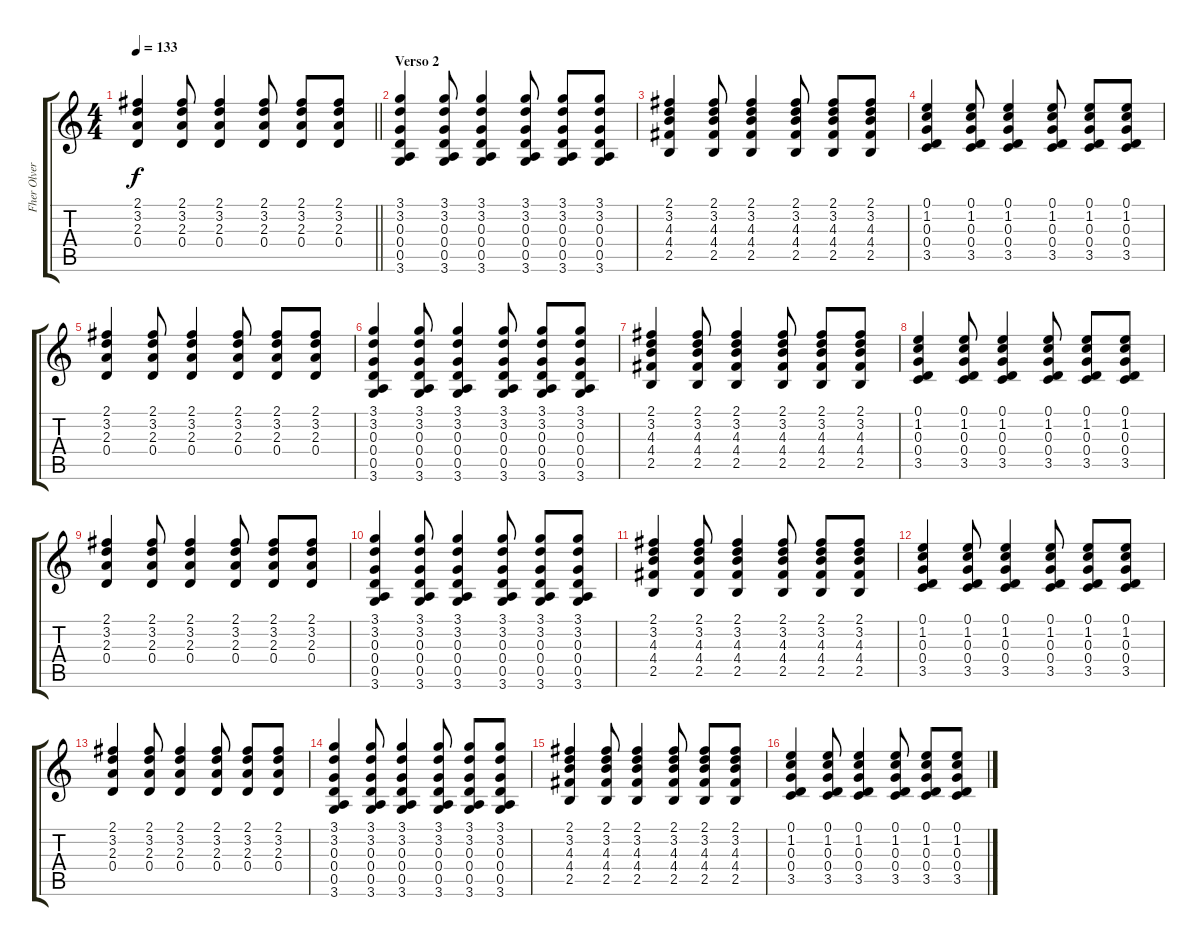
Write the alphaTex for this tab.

\track ("Fher Olvera" "Fher Olver") {instrument acousticguitarnylon}
\staff {score tabs}
\tuning (E4 B3 G3 D3 A2 E2) {hide}
\ts (4 4)
\tempo 133
\clef g2
\barLineRight lightlight
\ks c
(2.1 3.2 2.3 0.4).4{dy f} (2.1 3.2 2.3 0.4).8 (2.1 3.2 2.3 0.4).4 (2.1 3.2 2.3 0.4).8 (2.1 3.2 2.3 0.4).8 (2.1 3.2 2.3 0.4).8 |
\section ("" "Verso 2")
(3.1 3.2 0.3 0.4 0.5 3.6).4 (3.1 3.2 0.3 0.4 0.5 3.6).8 (3.1 3.2 0.3 0.4 0.5 3.6).4 (3.1 3.2 0.3 0.4 0.5 3.6).8 (3.1 3.2 0.3 0.4 0.5 3.6).8 (3.1 3.2 0.3 0.4 0.5 3.6).8 |
(2.1 3.2 4.3 4.4 2.5).4 (2.1 3.2 4.3 4.4 2.5).8 (2.1 3.2 4.3 4.4 2.5).4 (2.1 3.2 4.3 4.4 2.5).8 (2.1 3.2 4.3 4.4 2.5).8 (2.1 3.2 4.3 4.4 2.5).8 |
(0.1 1.2 0.3 0.4 3.5).4 (0.1 1.2 0.3 0.4 3.5).8 (0.1 1.2 0.3 0.4 3.5).4 (0.1 1.2 0.3 0.4 3.5).8 (0.1 1.2 0.3 0.4 3.5).8 (0.1 1.2 0.3 0.4 3.5).8 |
(2.1 3.2 2.3 0.4).4 (2.1 3.2 2.3 0.4).8 (2.1 3.2 2.3 0.4).4 (2.1 3.2 2.3 0.4).8 (2.1 3.2 2.3 0.4).8 (2.1 3.2 2.3 0.4).8 |
(3.1 3.2 0.3 0.4 0.5 3.6).4 (3.1 3.2 0.3 0.4 0.5 3.6).8 (3.1 3.2 0.3 0.4 0.5 3.6).4 (3.1 3.2 0.3 0.4 0.5 3.6).8 (3.1 3.2 0.3 0.4 0.5 3.6).8 (3.1 3.2 0.3 0.4 0.5 3.6).8 |
(2.1 3.2 4.3 4.4 2.5).4 (2.1 3.2 4.3 4.4 2.5).8 (2.1 3.2 4.3 4.4 2.5).4 (2.1 3.2 4.3 4.4 2.5).8 (2.1 3.2 4.3 4.4 2.5).8 (2.1 3.2 4.3 4.4 2.5).8 |
(0.1 1.2 0.3 0.4 3.5).4 (0.1 1.2 0.3 0.4 3.5).8 (0.1 1.2 0.3 0.4 3.5).4 (0.1 1.2 0.3 0.4 3.5).8 (0.1 1.2 0.3 0.4 3.5).8 (0.1 1.2 0.3 0.4 3.5).8 |
(2.1 3.2 2.3 0.4).4 (2.1 3.2 2.3 0.4).8 (2.1 3.2 2.3 0.4).4 (2.1 3.2 2.3 0.4).8 (2.1 3.2 2.3 0.4).8 (2.1 3.2 2.3 0.4).8 |
(3.1 3.2 0.3 0.4 0.5 3.6).4 (3.1 3.2 0.3 0.4 0.5 3.6).8 (3.1 3.2 0.3 0.4 0.5 3.6).4 (3.1 3.2 0.3 0.4 0.5 3.6).8 (3.1 3.2 0.3 0.4 0.5 3.6).8 (3.1 3.2 0.3 0.4 0.5 3.6).8 |
(2.1 3.2 4.3 4.4 2.5).4 (2.1 3.2 4.3 4.4 2.5).8 (2.1 3.2 4.3 4.4 2.5).4 (2.1 3.2 4.3 4.4 2.5).8 (2.1 3.2 4.3 4.4 2.5).8 (2.1 3.2 4.3 4.4 2.5).8 |
(0.1 1.2 0.3 0.4 3.5).4 (0.1 1.2 0.3 0.4 3.5).8 (0.1 1.2 0.3 0.4 3.5).4 (0.1 1.2 0.3 0.4 3.5).8 (0.1 1.2 0.3 0.4 3.5).8 (0.1 1.2 0.3 0.4 3.5).8 |
(2.1 3.2 2.3 0.4).4 (2.1 3.2 2.3 0.4).8 (2.1 3.2 2.3 0.4).4 (2.1 3.2 2.3 0.4).8 (2.1 3.2 2.3 0.4).8 (2.1 3.2 2.3 0.4).8 |
(3.1 3.2 0.3 0.4 0.5 3.6).4 (3.1 3.2 0.3 0.4 0.5 3.6).8 (3.1 3.2 0.3 0.4 0.5 3.6).4 (3.1 3.2 0.3 0.4 0.5 3.6).8 (3.1 3.2 0.3 0.4 0.5 3.6).8 (3.1 3.2 0.3 0.4 0.5 3.6).8 |
(2.1 3.2 4.3 4.4 2.5).4 (2.1 3.2 4.3 4.4 2.5).8 (2.1 3.2 4.3 4.4 2.5).4 (2.1 3.2 4.3 4.4 2.5).8 (2.1 3.2 4.3 4.4 2.5).8 (2.1 3.2 4.3 4.4 2.5).8 |
(0.1 1.2 0.3 0.4 3.5).4 (0.1 1.2 0.3 0.4 3.5).8 (0.1 1.2 0.3 0.4 3.5).4 (0.1 1.2 0.3 0.4 3.5).8 (0.1 1.2 0.3 0.4 3.5).8 (0.1 1.2 0.3 0.4 3.5).8
